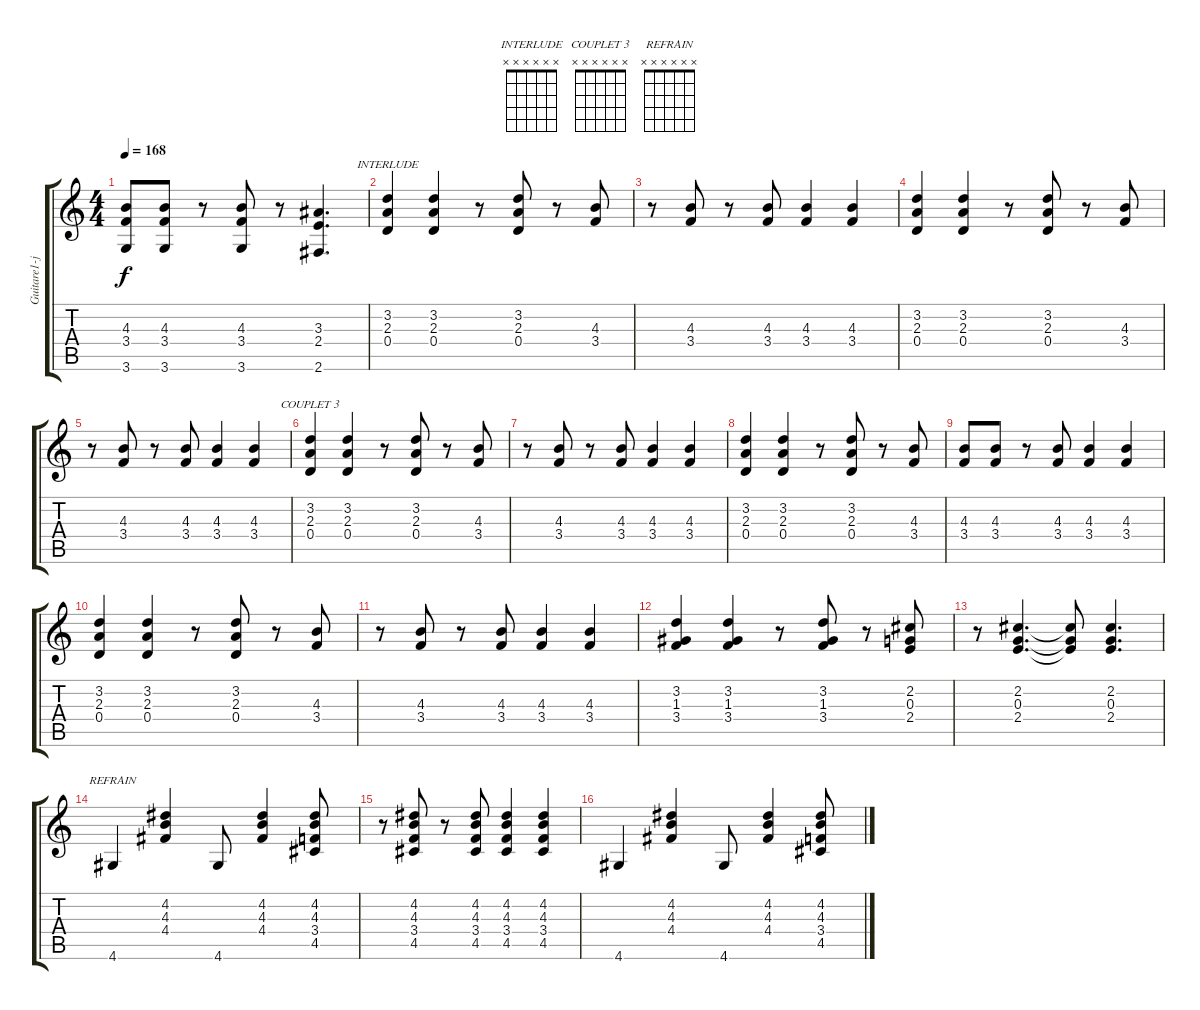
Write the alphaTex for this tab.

\track ("Guitare1-jouer avec G1bis" "Guitare1-j") {instrument acousticguitarsteel}
\staff {score tabs}
\tuning (E4 B3 G3 D3 A2 E2) {hide}
\chord ("INTERLUDE" x x x x x x)
\chord ("COUPLET 3" x x x x x x)
\chord ("REFRAIN" x x x x x x)
\ts (4 4)
\tempo 168
\clef g2
\ks c
(4.3 3.4 3.6).8{dy f} (4.3 3.4 3.6).8 r.8 (4.3 3.4 3.6).8 r.8 (3.3 2.4 2.6).4{d} |
(3.2 2.3 0.4).4{ch "INTERLUDE"} (3.2 2.3 0.4).4 r.8 (3.2 2.3 0.4).8 r.8 (4.3 3.4).8 |
r.8 (4.3 3.4).8 r.8 (4.3 3.4).8 (4.3 3.4).4 (4.3 3.4).4 |
(3.2 2.3 0.4).4 (3.2 2.3 0.4).4 r.8 (3.2 2.3 0.4).8 r.8 (4.3 3.4).8 |
r.8 (4.3 3.4).8 r.8 (4.3 3.4).8 (4.3 3.4).4 (4.3 3.4).4 |
(3.2 2.3 0.4).4{ch "COUPLET 3"} (3.2 2.3 0.4).4 r.8 (3.2 2.3 0.4).8 r.8 (4.3 3.4).8 |
r.8 (4.3 3.4).8 r.8 (4.3 3.4).8 (4.3 3.4).4 (4.3 3.4).4 |
(3.2 2.3 0.4).4 (3.2 2.3 0.4).4 r.8 (3.2 2.3 0.4).8 r.8 (4.3 3.4).8 |
(4.3 3.4).8 (4.3 3.4).8 r.8 (4.3 3.4).8 (4.3 3.4).4 (4.3 3.4).4 |
(3.2 2.3 0.4).4 (3.2 2.3 0.4).4 r.8 (3.2 2.3 0.4).8 r.8 (4.3 3.4).8 |
r.8 (4.3 3.4).8 r.8 (4.3 3.4).8 (4.3 3.4).4 (4.3 3.4).4 |
(3.2 1.3 3.4).4 (3.2 1.3 3.4).4 r.8 (3.2 1.3 3.4).8 r.8 (2.2 0.3 2.4).8 |
r.8 (2.2 0.3 2.4).4{d} (2.2{t} 0.3{t} 2.4{t}).8 (2.2 0.3 2.4).4{d} |
4.6.4{ch "REFRAIN"} (4.2 4.3 4.4).4 4.6.8 (4.2 4.3 4.4).4 (4.2 4.3 3.4 4.5).8 |
r.8 (4.2 4.3 3.4 4.5).8 r.8 (4.2 4.3 3.4 4.5).8 (4.2 4.3 3.4 4.5).4 (4.2 4.3 3.4 4.5).4 |
4.6.4 (4.2 4.3 4.4).4 4.6.8 (4.2 4.3 4.4).4 (4.2 4.3 3.4 4.5).8
